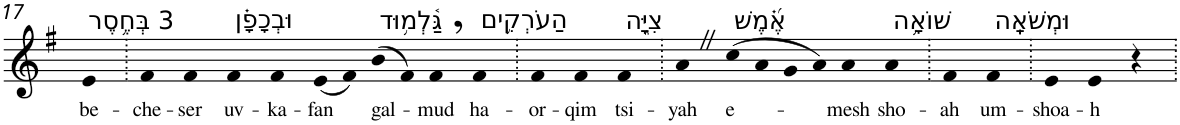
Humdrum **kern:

**kern	**text
*part1	*part1
*staff1	*staff1
*I"Piano	*
*I'Pno	*
!!LO:PB:g=z
*clefG2	*
*k[f#]	*
*G:	*
=17	=17
!LO:TX:a:t=3 בְּחֶ֥סֶר	!
!	!LO:LY:b
4e	be-
=18.	=18.
!	!LO:LY:b
4f#	-che-
!	!LO:LY:b
4f#	-ser
!LO:TX:a:t=וּבְכָפָ֗ן	!
!	!LO:LY:b
4f#	uv-
!	!LO:LY:b
4f#	-ka-
!	!LO:LY:b
(8e	-fan
8f#)	.
!LO:TX:a:t=גַּ֫לְמ֥וּד	!
!	!LO:LY:b
(8b	gal-
8f#)	.
!	!LO:LY:b
4f#,	-mud
!LO:TX:a:t=הַעֹרְקִ֥ים	!
!	!LO:LY:b
4f#	ha-
=19.	=19.
!	!LO:LY:b
4f#	-or-
!	!LO:LY:b
4f#	-qim
!LO:TX:a:t=צִיָּ֑ה	!
!	!LO:LY:b
4f#	tsi-
=20.	=20.
!	!LO:LY:b
4aZ	-yah
!LO:TX:a:t=אֶ֝֗מֶשׁ	!
!	!LO:LY:b
(8cc	e-
8a	.
8g	.
8a)	.
!	!LO:LY:b
4a	-mesh
!LO:TX:a:t=שׁוֹאָ֥ה	!
!	!LO:LY:b
4a	sho-
=21.	=21.
!	!LO:LY:b
4f#	-ah
!LO:TX:a:t=וּמְשֹׁאָֽה	!
!	!LO:LY:b
4f#	um-
=22.	=22.
!	!LO:LY:b
4e	-shoa-
!	!LO:LY:b
4e	-h
4r	.
=.	=.
*-	*-
